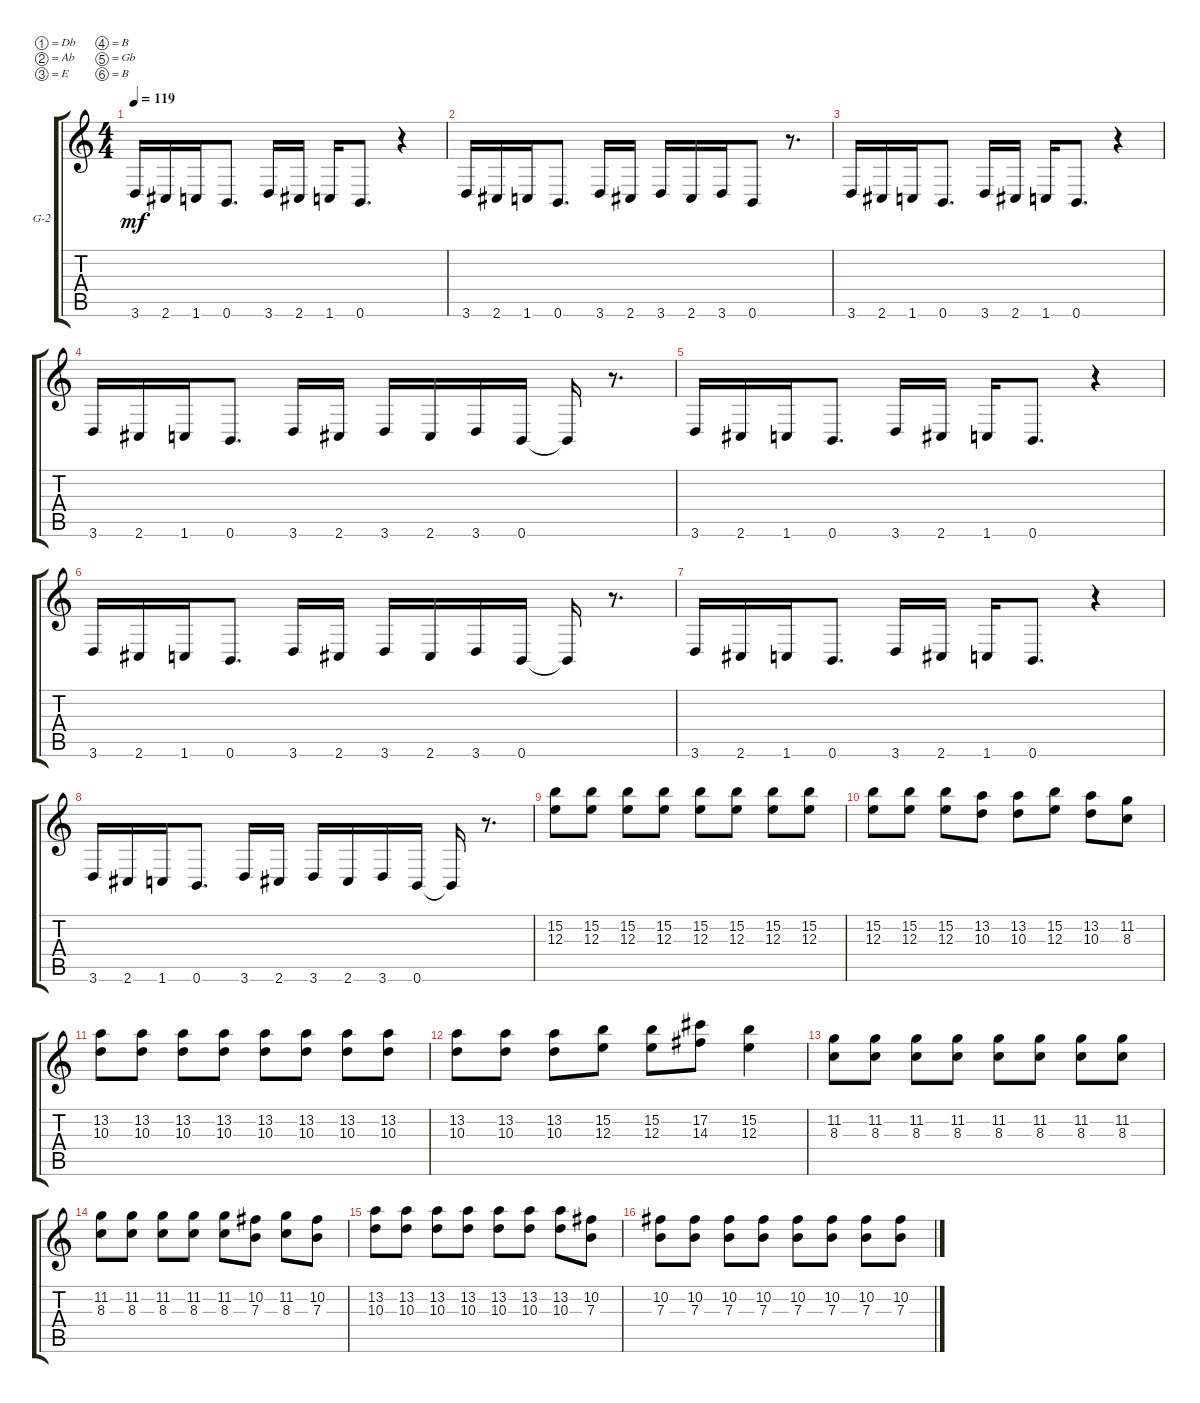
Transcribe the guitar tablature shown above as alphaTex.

\defaultSystemsLayout 4
\bracketExtendMode groupsimilarinstruments
\firstSystemTrackNameOrientation horizontal
\otherSystemsTrackNameOrientation horizontal
\track ("Guitar 2" "G-2") {instrument distortionguitar}
\staff {score tabs}
\tuning (Db4 Ab3 E3 B2 Gb2 B1)
\ts (4 4)
\tempo 119
\clef g2
\ks c
3.6.16{dy mf} 2.6.16 1.6.16 0.6.8{d} 3.6.16 2.6.16 1.6.16 0.6.8{d} r.4 |
3.6.16 2.6.16 1.6.16 0.6.8{d} 3.6.16 2.6.16 3.6.16 2.6.16 3.6.16 0.6.8 r.8{d} |
3.6.16 2.6.16 1.6.16 0.6.8{d} 3.6.16 2.6.16 1.6.16 0.6.8{d} r.4 |
3.6.16 2.6.16 1.6.16 0.6.8{d} 3.6.16 2.6.16 3.6.16 2.6.16 3.6.16 0.6.16 0.6{t}.16 r.8{d} |
3.6.16 2.6.16 1.6.16 0.6.8{d} 3.6.16 2.6.16 1.6.16 0.6.8{d} r.4 |
3.6.16 2.6.16 1.6.16 0.6.8{d} 3.6.16 2.6.16 3.6.16 2.6.16 3.6.16 0.6.16 0.6{t}.16 r.8{d} |
3.6.16 2.6.16 1.6.16 0.6.8{d} 3.6.16 2.6.16 1.6.16 0.6.8{d} r.4 |
3.6.16 2.6.16 1.6.16 0.6.8{d} 3.6.16 2.6.16 3.6.16 2.6.16 3.6.16 0.6.16 0.6{t}.16 r.8{d} |
(12.3 15.2).8 (12.3 15.2).8 (12.3 15.2).8 (12.3 15.2).8 (12.3 15.2).8 (12.3 15.2).8 (12.3 15.2).8 (12.3 15.2).8 |
(12.3 15.2).8 (12.3 15.2).8 (12.3 15.2).8 (10.3 13.2).8 (10.3 13.2).8 (12.3 15.2).8 (10.3 13.2).8 (8.3 11.2).8 |
(10.3 13.2).8 (10.3 13.2).8 (10.3 13.2).8 (10.3 13.2).8 (10.3 13.2).8 (10.3 13.2).8 (10.3 13.2).8 (10.3 13.2).8 |
(10.3 13.2).8 (10.3 13.2).8 (10.3 13.2).8 (12.3 15.2).8 (12.3 15.2).8 (14.3 17.2).8 (12.3 15.2).4 |
(8.3 11.2).8 (8.3 11.2).8 (8.3 11.2).8 (8.3 11.2).8 (8.3 11.2).8 (8.3 11.2).8 (8.3 11.2).8 (8.3 11.2).8 |
(8.3 11.2).8 (8.3 11.2).8 (8.3 11.2).8 (8.3 11.2).8 (8.3 11.2).8 (7.3 10.2).8 (8.3 11.2).8 (7.3 10.2).8 |
(10.3 13.2).8 (10.3 13.2).8 (10.3 13.2).8 (10.3 13.2).8 (10.3 13.2).8 (10.3 13.2).8 (10.3 13.2).8 (7.3 10.2).8 |
(7.3 10.2).8 (7.3 10.2).8 (7.3 10.2).8 (7.3 10.2).8 (7.3 10.2).8 (7.3 10.2).8 (7.3 10.2).8 (7.3 10.2).8
